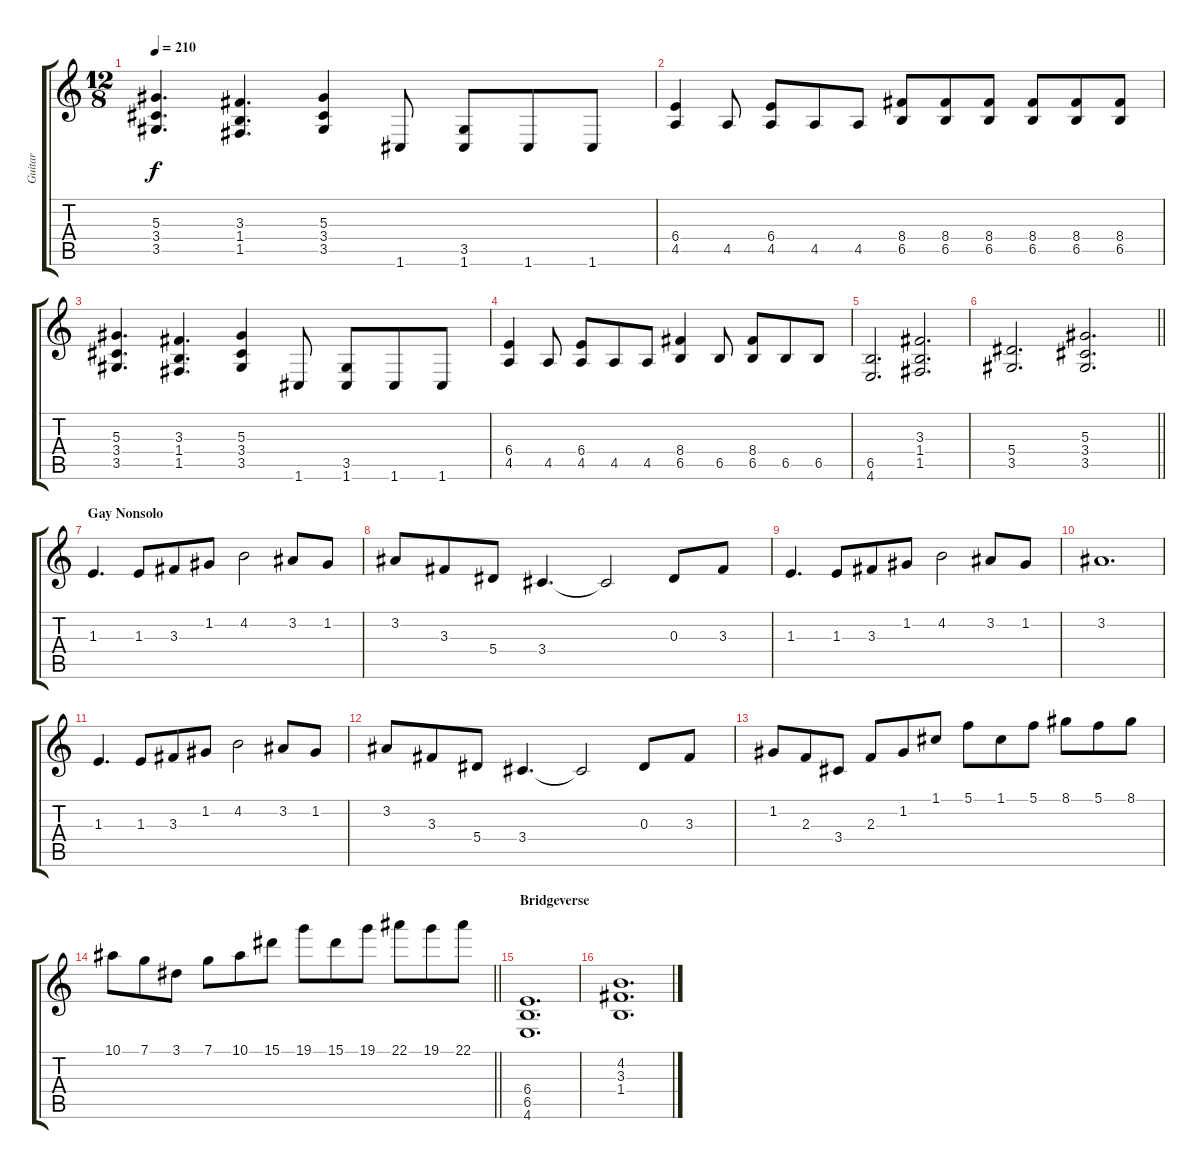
\track ("Guitar" "Guitar") {instrument distortionguitar}
\staff {score tabs}
\tuning (C4 G3 Eb3 Bb2 F2 C2) {hide}
\ts (12 8)
\tempo 210
\clef g2
\ks c
(5.3 3.4 3.5).4{d dy f} (3.3 1.4 1.5).4{d} (5.3 3.4 3.5).4 1.6.8 (3.5 1.6).8 1.6.8 1.6.8 |
(6.4 4.5).4 4.5.8 (6.4 4.5).8 4.5.8 4.5.8 (8.4 6.5).8 (8.4 6.5).8 (8.4 6.5).8 (8.4 6.5).8 (8.4 6.5).8 (8.4 6.5).8 |
(5.3 3.4 3.5).4{d} (3.3 1.4 1.5).4{d} (5.3 3.4 3.5).4 1.6.8 (3.5 1.6).8 1.6.8 1.6.8 |
(6.4 4.5).4 4.5.8 (6.4 4.5).8 4.5.8 4.5.8 (8.4 6.5).4 6.5.8 (8.4 6.5).8 6.5.8 6.5.8 |
(6.5 4.6).2{d} (3.3 1.4 1.5).2{d} |
\barLineRight lightlight
(5.4 3.5).2{d} (5.3 3.4 3.5).2{d} |
\section ("" "Gay Nonsolo")
1.3.4{d} 1.3.8 3.3.8 1.2.8 4.2.2 3.2.8 1.2.8 |
3.2.8 3.3.8 5.4.8 3.4.4{d} 3.4{t}.2 0.3.8 3.3.8 |
1.3.4{d} 1.3.8 3.3.8 1.2.8 4.2.2 3.2.8 1.2.8 |
3.2.1{d} |
1.3.4{d} 1.3.8 3.3.8 1.2.8 4.2.2 3.2.8 1.2.8 |
3.2.8 3.3.8 5.4.8 3.4.4{d} 3.4{t}.2 0.3.8 3.3.8 |
1.2.8 2.3.8 3.4.8 2.3.8 1.2.8 1.1.8 5.1.8 1.1.8 5.1.8 8.1.8 5.1.8 8.1.8 |
\barLineRight lightlight
10.1.8 7.1.8 3.1.8 7.1.8 10.1.8 15.1.8 19.1.8 15.1.8 19.1.8 22.1.8 19.1.8 22.1.8 |
\section ("" "Bridgeverse")
(6.4 6.5 4.6).1{d} |
(4.2 3.3 1.4).1{d}
